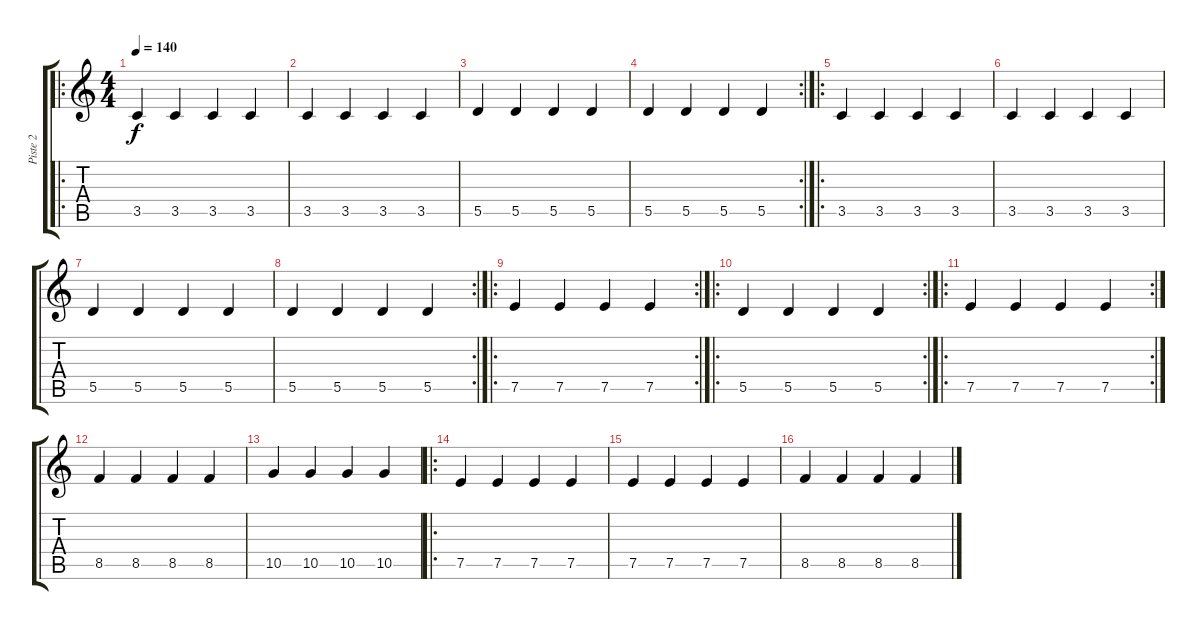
\track ("Piste 2" "Piste 2") {instrument electricbassfinger}
\staff {score tabs}
\tuning (E4 B3 G3 D3 A2 E2) {hide}
\ro
\ts (4 4)
\tempo 140
\clef g2
\ks c
3.5.4{dy f} 3.5.4 3.5.4 3.5.4 |
3.5.4 3.5.4 3.5.4 3.5.4 |
5.5.4 5.5.4 5.5.4 5.5.4 |
\rc 2
5.5.4 5.5.4 5.5.4 5.5.4 |
\ro
3.5.4 3.5.4 3.5.4 3.5.4 |
3.5.4 3.5.4 3.5.4 3.5.4 |
5.5.4 5.5.4 5.5.4 5.5.4 |
\rc 2
5.5.4 5.5.4 5.5.4 5.5.4 |
\ro
\rc 2
7.5.4 7.5.4 7.5.4 7.5.4 |
\ro
\rc 2
5.5.4 5.5.4 5.5.4 5.5.4 |
\ro
\rc 2
7.5.4 7.5.4 7.5.4 7.5.4 |
8.5.4 8.5.4 8.5.4 8.5.4 |
10.5.4 10.5.4 10.5.4 10.5.4 |
\ro
7.5.4 7.5.4 7.5.4 7.5.4 |
7.5.4 7.5.4 7.5.4 7.5.4 |
8.5.4 8.5.4 8.5.4 8.5.4
